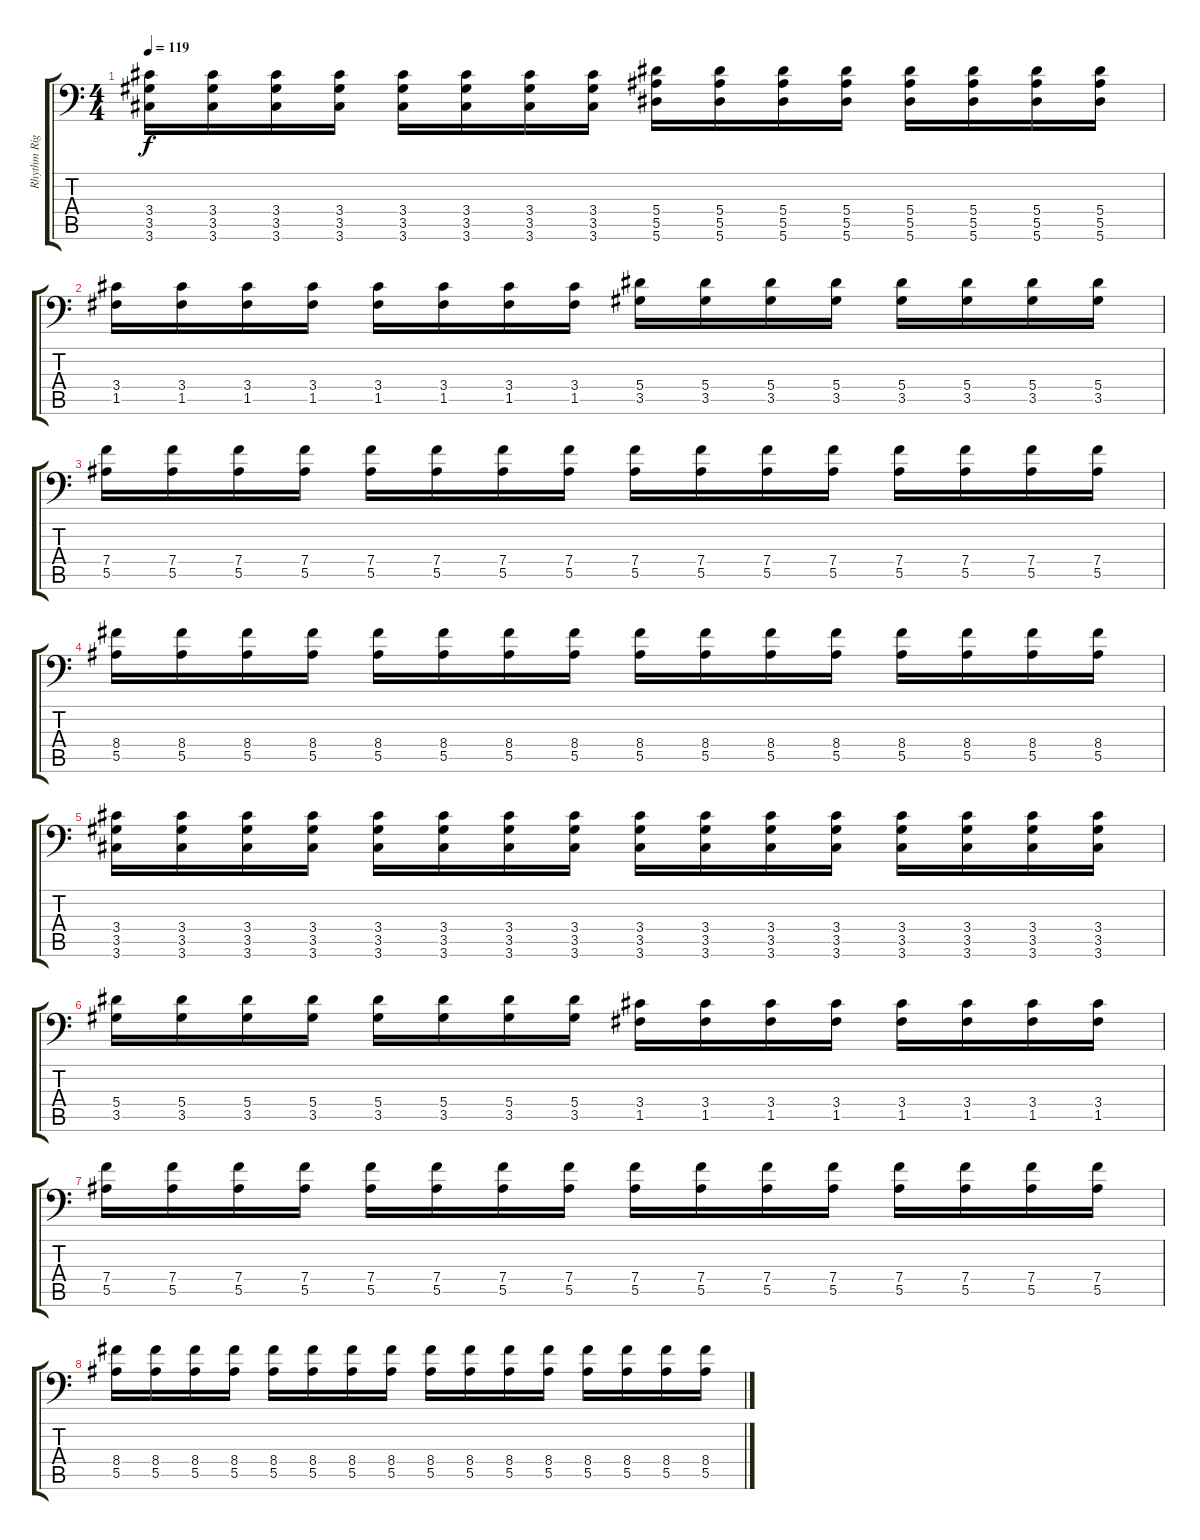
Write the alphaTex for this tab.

\track ("Rhythm Right" "Rhythm Rig") {instrument distortionguitar}
\staff {score tabs}
\tuning (C4 G3 Eb3 Bb2 F2 Bb1) {hide}
\ts (4 4)
\tempo 119
\clef f4
\ks c
(3.4 3.5 3.6).16{dy f} (3.4 3.5 3.6).16 (3.4 3.5 3.6).16 (3.4 3.5 3.6).16 (3.4 3.5 3.6).16 (3.4 3.5 3.6).16 (3.4 3.5 3.6).16 (3.4 3.5 3.6).16 (5.4 5.5 5.6).16 (5.4 5.5 5.6).16 (5.4 5.5 5.6).16 (5.4 5.5 5.6).16 (5.4 5.5 5.6).16 (5.4 5.5 5.6).16 (5.4 5.5 5.6).16 (5.4 5.5 5.6).16 |
(3.4 1.5).16 (3.4 1.5).16 (3.4 1.5).16 (3.4 1.5).16 (3.4 1.5).16 (3.4 1.5).16 (3.4 1.5).16 (3.4 1.5).16 (5.4 3.5).16 (5.4 3.5).16 (5.4 3.5).16 (5.4 3.5).16 (5.4 3.5).16 (5.4 3.5).16 (5.4 3.5).16 (5.4 3.5).16 |
(7.4 5.5).16 (7.4 5.5).16 (7.4 5.5).16 (7.4 5.5).16 (7.4 5.5).16 (7.4 5.5).16 (7.4 5.5).16 (7.4 5.5).16 (7.4 5.5).16 (7.4 5.5).16 (7.4 5.5).16 (7.4 5.5).16 (7.4 5.5).16 (7.4 5.5).16 (7.4 5.5).16 (7.4 5.5).16 |
(8.4 5.5).16 (8.4 5.5).16 (8.4 5.5).16 (8.4 5.5).16 (8.4 5.5).16 (8.4 5.5).16 (8.4 5.5).16 (8.4 5.5).16 (8.4 5.5).16 (8.4 5.5).16 (8.4 5.5).16 (8.4 5.5).16 (8.4 5.5).16 (8.4 5.5).16 (8.4 5.5).16 (8.4 5.5).16 |
(3.4 3.5 3.6).16 (3.4 3.5 3.6).16 (3.4 3.5 3.6).16 (3.4 3.5 3.6).16 (3.4 3.5 3.6).16 (3.4 3.5 3.6).16 (3.4 3.5 3.6).16 (3.4 3.5 3.6).16 (3.4 3.5 3.6).16 (3.4 3.5 3.6).16 (3.4 3.5 3.6).16 (3.4 3.5 3.6).16 (3.4 3.5 3.6).16 (3.4 3.5 3.6).16 (3.4 3.5 3.6).16 (3.4 3.5 3.6).16 |
(5.4 3.5).16 (5.4 3.5).16 (5.4 3.5).16 (5.4 3.5).16 (5.4 3.5).16 (5.4 3.5).16 (5.4 3.5).16 (5.4 3.5).16 (3.4 1.5).16 (3.4 1.5).16 (3.4 1.5).16 (3.4 1.5).16 (3.4 1.5).16 (3.4 1.5).16 (3.4 1.5).16 (3.4 1.5).16 |
(7.4 5.5).16 (7.4 5.5).16 (7.4 5.5).16 (7.4 5.5).16 (7.4 5.5).16 (7.4 5.5).16 (7.4 5.5).16 (7.4 5.5).16 (7.4 5.5).16 (7.4 5.5).16 (7.4 5.5).16 (7.4 5.5).16 (7.4 5.5).16 (7.4 5.5).16 (7.4 5.5).16 (7.4 5.5).16 |
(8.4 5.5).16 (8.4 5.5).16 (8.4 5.5).16 (8.4 5.5).16 (8.4 5.5).16 (8.4 5.5).16 (8.4 5.5).16 (8.4 5.5).16 (8.4 5.5).16 (8.4 5.5).16 (8.4 5.5).16 (8.4 5.5).16 (8.4 5.5).16 (8.4 5.5).16 (8.4 5.5).16 (8.4 5.5).16
